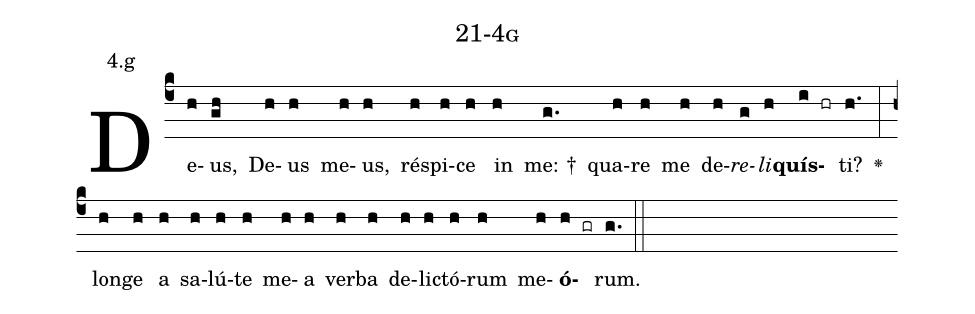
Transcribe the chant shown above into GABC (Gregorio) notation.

name: 21-4g;
annotation: 4.g;
%%
(c4)De(h)us,(gh) De(h)us(h) me(h)us,(h) ré(h)spi(h)ce(h) in(h) me: †(g.) qua(h)re(h) me(h) de(h)<i>re</i>(g)<i>li</i>(h)<b>quís</b>(i hr)ti?(h.) <v>\greheightstar</v>(:) lon(h)ge(h) a(h) sa(h)lú(h)te(h) me(h)a(h) ver(h)ba(h) de(h)lic(h)tó(h)rum(h) me(h)<b>ó</b>(h gr)rum.(g.) (::)


%E(h) u(h) o(h) u(h) a(h) e.(g.) (::)
